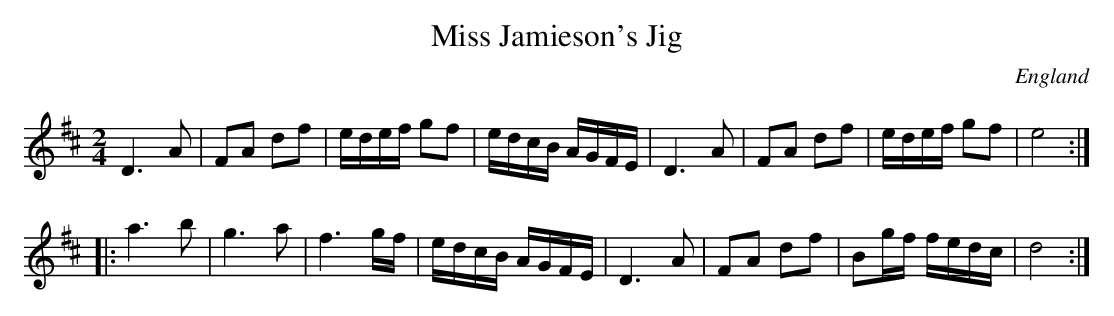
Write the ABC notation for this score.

X:1
T:Miss Jamieson's Jig
O:England
M:2/4
K:D
D6A2 | F2A2 d2f2 | edef g2f2 | edcB AGFE |\
D6A2 | F2A2 d2f2 | edef g2f2 | e8 :|*
|:a6b2 | g6a2 | f6 gf | edcB AGFE | \
D6A2 | F2A2 d2f2 | B2gf fedc | d8 :|**
